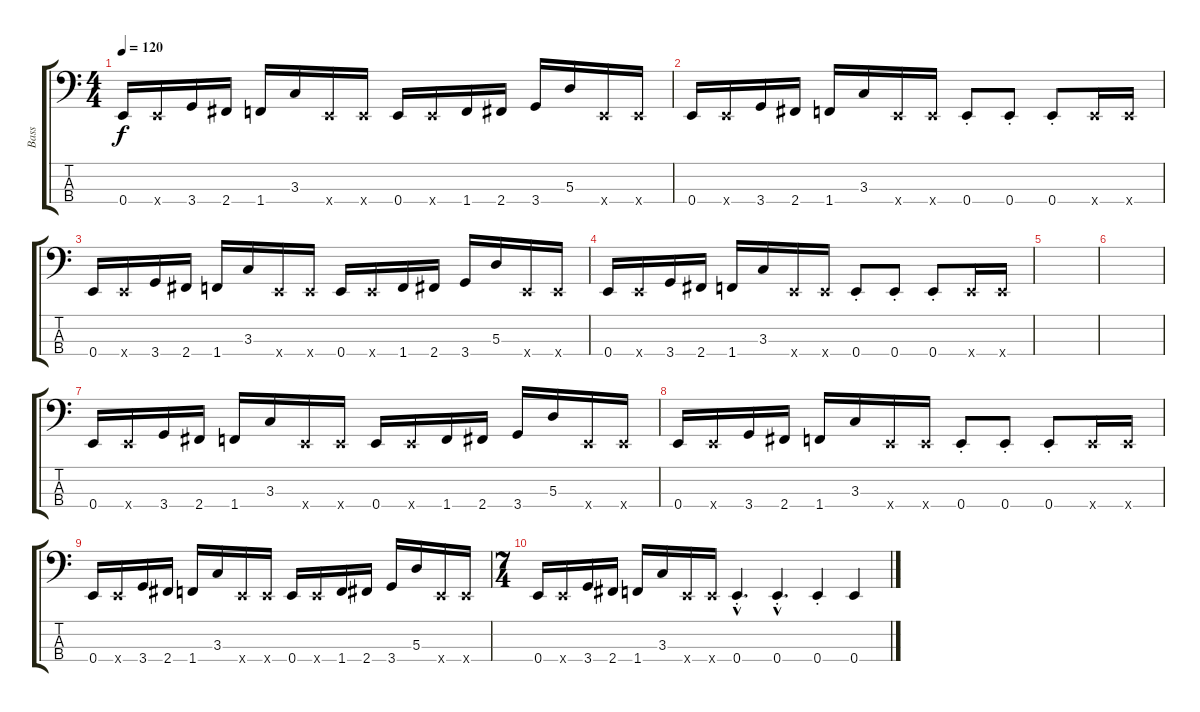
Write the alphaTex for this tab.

\track ("Bass" "Bass") {instrument electricbasspick}
\staff {score tabs}
\tuning (G2 D2 A1 E1) {hide}
\ts (4 4)
\tempo 120
\clef f4
\ks c
0.4.16{dy f instrument slapbass1} 0.4{x}.16 3.4.16 2.4.16 1.4.16 3.3.16 0.4{x}.16 0.4{x}.16 0.4.16 0.4{x}.16 1.4.16 2.4.16 3.4.16 5.3.16 0.4{x}.16 0.4{x}.16 |
0.4.16{instrument slapbass1} 0.4{x}.16 3.4.16 2.4.16 1.4.16 3.3.16 0.4{x}.16 0.4{x}.16 0.4{st}.8 0.4{st}.8 0.4{st}.8 0.4{x}.16 0.4{x}.16 |
0.4.16{instrument slapbass1} 0.4{x}.16 3.4.16 2.4.16 1.4.16 3.3.16 0.4{x}.16 0.4{x}.16 0.4.16 0.4{x}.16 1.4.16 2.4.16 3.4.16 5.3.16 0.4{x}.16 0.4{x}.16 |
0.4.16{instrument slapbass1} 0.4{x}.16 3.4.16 2.4.16 1.4.16 3.3.16 0.4{x}.16 0.4{x}.16 0.4{st}.8 0.4{st}.8 0.4{st}.8 0.4{x}.16 0.4{x}.16 |
|
|
0.4.16{instrument slapbass1} 0.4{x}.16 3.4.16 2.4.16 1.4.16 3.3.16 0.4{x}.16 0.4{x}.16 0.4.16 0.4{x}.16 1.4.16 2.4.16 3.4.16 5.3.16 0.4{x}.16 0.4{x}.16 |
0.4.16{instrument slapbass1} 0.4{x}.16 3.4.16 2.4.16 1.4.16 3.3.16 0.4{x}.16 0.4{x}.16 0.4{st}.8 0.4{st}.8 0.4{st}.8 0.4{x}.16 0.4{x}.16 |
0.4.16{instrument slapbass1} 0.4{x}.16 3.4.16 2.4.16 1.4.16 3.3.16 0.4{x}.16 0.4{x}.16 0.4.16 0.4{x}.16 1.4.16 2.4.16 3.4.16 5.3.16 0.4{x}.16 0.4{x}.16 |
\ts (7 4)
0.4.16{instrument slapbass1} 0.4{x}.16 3.4.16 2.4.16 1.4.16 3.3.16 0.4{x}.16 0.4{x}.16 0.4{hac st}.4{d} 0.4{hac st}.4{d} 0.4{st}.4 0.4.4
